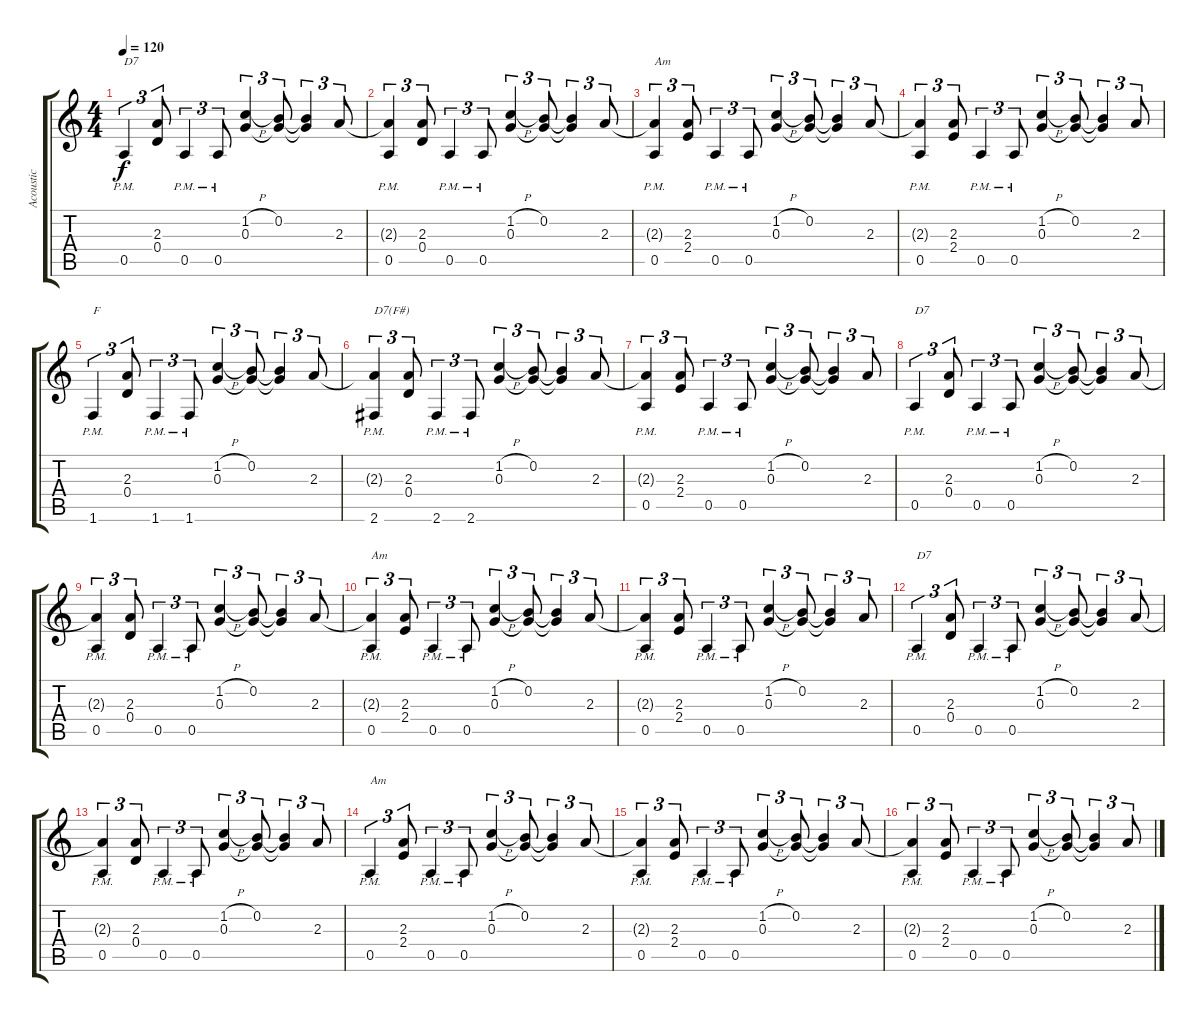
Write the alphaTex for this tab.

\track ("Acoustic" "Acoustic") {instrument acousticguitarsteel}
\staff {score tabs}
\tuning (E4 B3 G3 D3 A2 E2) {hide}
\ts (4 4)
\tempo 120
\clef g2
\ks c
0.5{pm}.4{tu (3 2) txt "D7" dy f} (2.3 0.4).8{tu (3 2)} 0.5{pm}.4{tu (3 2)} 0.5{pm}.8{tu (3 2)} (1.2{h} 0.3).4{tu (3 2)} (0.2 0.3{t}).8{tu (3 2)} (0.2{t} 0.3{t}).4{tu (3 2)} 2.3.8{tu (3 2)} |
(2.3{t} 0.5{pm}).4{tu (3 2)} (2.3 0.4).8{tu (3 2)} 0.5{pm}.4{tu (3 2)} 0.5{pm}.8{tu (3 2)} (1.2{h} 0.3).4{tu (3 2)} (0.2 0.3{t}).8{tu (3 2)} (0.2{t} 0.3{t}).4{tu (3 2)} 2.3.8{tu (3 2)} |
(2.3{t} 0.5{pm}).4{tu (3 2) txt "Am"} (2.3 2.4).8{tu (3 2)} 0.5{pm}.4{tu (3 2)} 0.5{pm}.8{tu (3 2)} (1.2{h} 0.3).4{tu (3 2)} (0.2 0.3{t}).8{tu (3 2)} (0.2{t} 0.3{t}).4{tu (3 2)} 2.3.8{tu (3 2)} |
(2.3{t} 0.5{pm}).4{tu (3 2)} (2.3 2.4).8{tu (3 2)} 0.5{pm}.4{tu (3 2)} 0.5{pm}.8{tu (3 2)} (1.2{h} 0.3).4{tu (3 2)} (0.2 0.3{t}).8{tu (3 2)} (0.2{t} 0.3{t}).4{tu (3 2)} 2.3.8{tu (3 2)} |
1.6{pm}.4{tu (3 2) txt "F"} (2.3 0.4).8{tu (3 2)} 1.6{pm}.4{tu (3 2)} 1.6{pm}.8{tu (3 2)} (1.2{h} 0.3).4{tu (3 2)} (0.2 0.3{t}).8{tu (3 2)} (0.2{t} 0.3{t}).4{tu (3 2)} 2.3.8{tu (3 2)} |
(2.3{t} 2.6{pm}).4{tu (3 2) txt "D7(F#)"} (2.3 0.4).8{tu (3 2)} 2.6{pm}.4{tu (3 2)} 2.6{pm}.8{tu (3 2)} (1.2{h} 0.3).4{tu (3 2)} (0.2 0.3{t}).8{tu (3 2)} (0.2{t} 0.3{t}).4{tu (3 2)} 2.3.8{tu (3 2)} |
(2.3{t} 0.5{pm}).4{tu (3 2)} (2.3 2.4).8{tu (3 2)} 0.5{pm}.4{tu (3 2)} 0.5{pm}.8{tu (3 2)} (1.2{h} 0.3).4{tu (3 2)} (0.2 0.3{t}).8{tu (3 2)} (0.2{t} 0.3{t}).4{tu (3 2)} 2.3.8{tu (3 2)} |
0.5{pm}.4{tu (3 2) txt "D7"} (2.3 0.4).8{tu (3 2)} 0.5{pm}.4{tu (3 2)} 0.5{pm}.8{tu (3 2)} (1.2{h} 0.3).4{tu (3 2)} (0.2 0.3{t}).8{tu (3 2)} (0.2{t} 0.3{t}).4{tu (3 2)} 2.3.8{tu (3 2)} |
(2.3{t} 0.5{pm}).4{tu (3 2)} (2.3 0.4).8{tu (3 2)} 0.5{pm}.4{tu (3 2)} 0.5{pm}.8{tu (3 2)} (1.2{h} 0.3).4{tu (3 2)} (0.2 0.3{t}).8{tu (3 2)} (0.2{t} 0.3{t}).4{tu (3 2)} 2.3.8{tu (3 2)} |
(2.3{t} 0.5{pm}).4{tu (3 2) txt "Am"} (2.3 2.4).8{tu (3 2)} 0.5{pm}.4{tu (3 2)} 0.5{pm}.8{tu (3 2)} (1.2{h} 0.3).4{tu (3 2)} (0.2 0.3{t}).8{tu (3 2)} (0.2{t} 0.3{t}).4{tu (3 2)} 2.3.8{tu (3 2)} |
(2.3{t} 0.5{pm}).4{tu (3 2)} (2.3 2.4).8{tu (3 2)} 0.5{pm}.4{tu (3 2)} 0.5{pm}.8{tu (3 2)} (1.2{h} 0.3).4{tu (3 2)} (0.2 0.3{t}).8{tu (3 2)} (0.2{t} 0.3{t}).4{tu (3 2)} 2.3.8{tu (3 2)} |
0.5{pm}.4{tu (3 2) txt "D7"} (2.3 0.4).8{tu (3 2)} 0.5{pm}.4{tu (3 2)} 0.5{pm}.8{tu (3 2)} (1.2{h} 0.3).4{tu (3 2)} (0.2 0.3{t}).8{tu (3 2)} (0.2{t} 0.3{t}).4{tu (3 2)} 2.3.8{tu (3 2)} |
(2.3{t} 0.5{pm}).4{tu (3 2)} (2.3 0.4).8{tu (3 2)} 0.5{pm}.4{tu (3 2)} 0.5{pm}.8{tu (3 2)} (1.2{h} 0.3).4{tu (3 2)} (0.2 0.3{t}).8{tu (3 2)} (0.2{t} 0.3{t}).4{tu (3 2)} 2.3.8{tu (3 2)} |
0.5{pm}.4{tu (3 2) txt "Am"} (2.3 2.4).8{tu (3 2)} 0.5{pm}.4{tu (3 2)} 0.5{pm}.8{tu (3 2)} (1.2{h} 0.3).4{tu (3 2)} (0.2 0.3{t}).8{tu (3 2)} (0.2{t} 0.3{t}).4{tu (3 2)} 2.3.8{tu (3 2)} |
(2.3{t} 0.5{pm}).4{tu (3 2)} (2.3 2.4).8{tu (3 2)} 0.5{pm}.4{tu (3 2)} 0.5{pm}.8{tu (3 2)} (1.2{h} 0.3).4{tu (3 2)} (0.2 0.3{t}).8{tu (3 2)} (0.2{t} 0.3{t}).4{tu (3 2)} 2.3.8{tu (3 2)} |
(2.3{t} 0.5{pm}).4{tu (3 2)} (2.3 2.4).8{tu (3 2)} 0.5{pm}.4{tu (3 2)} 0.5{pm}.8{tu (3 2)} (1.2{h} 0.3).4{tu (3 2)} (0.2 0.3{t}).8{tu (3 2)} (0.2{t} 0.3{t}).4{tu (3 2)} 2.3.8{tu (3 2)}
